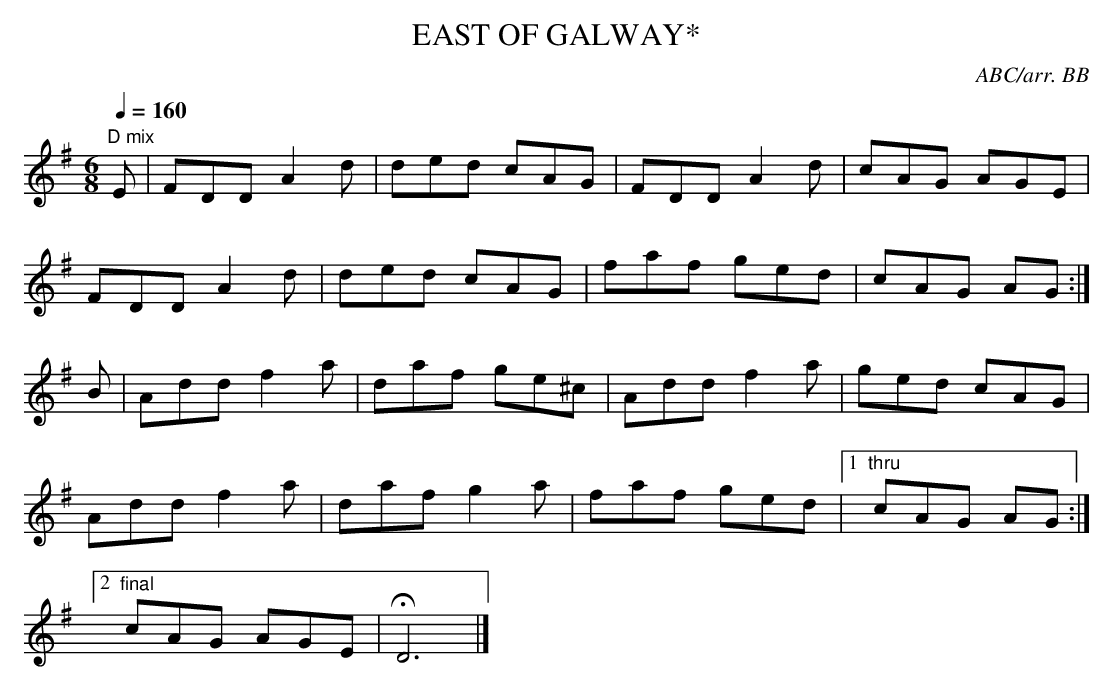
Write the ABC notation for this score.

X:1
T:EAST OF GALWAY*
C:ABC/arr. BB
M:6/8
Q:1/4=160
K:G
"D mix"
E|FDD A2d|ded cAG|FDD A2d|cAG AGE|
FDD A2d|ded cAG|faf ged|cAG AG:|
B|Add f2a|daf ge^c|Add f2a|ged cAG|
Add f2a|daf g2a|faf ged|1 "thru"cAG AG:|
[2 "final"cAG AGE|HD6|]
